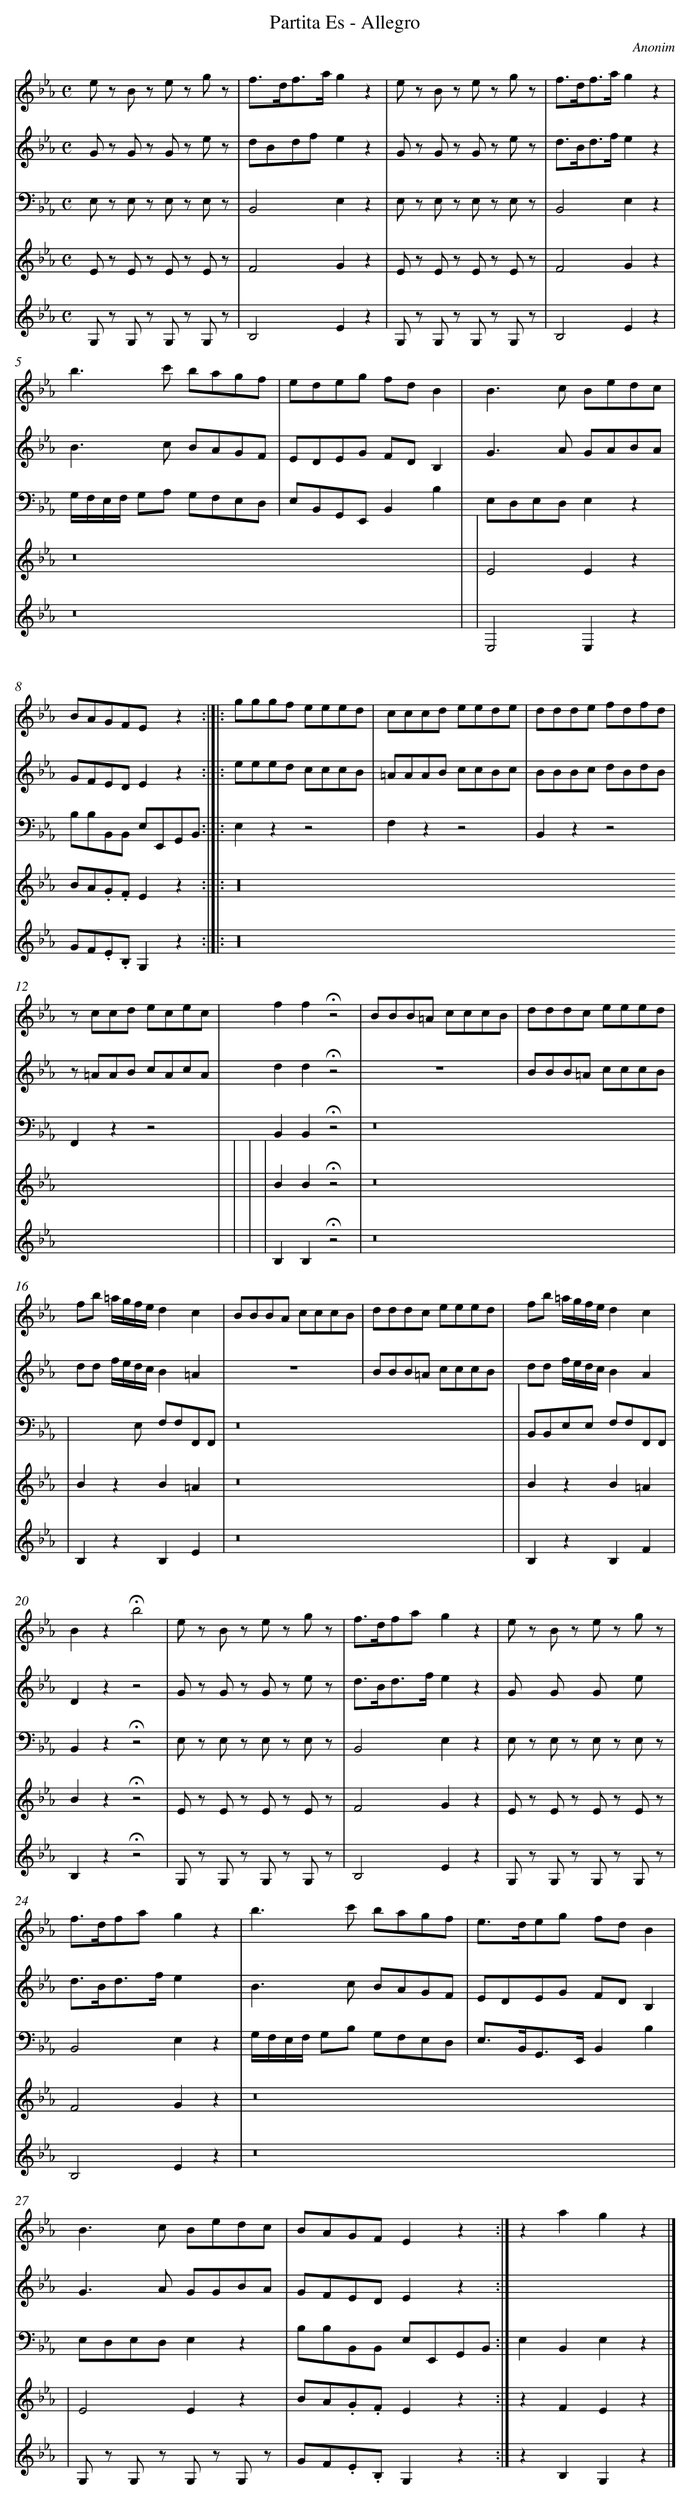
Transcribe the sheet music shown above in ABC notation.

X:1
T: Partita Es - Allegro
C: Anonim
L: 1/8
M: C
V: 1 clef=treble
V: 2 clef=treble
V: 3 clef=treble
V: 4 clef=treble
V: 5 clef=bass
V: 6 clef=treble
V: 7 clef=treble
K: Eb
[V:1] x8 |
[V:2] x8 |
[V:3] e z B z e z g z |
[V:4] G z G z G z e z |
[V:5] E, z E, z E, z E, z |
[V:6] E z E z E z E z |
[V:7] G, z G, z G, z G, z |
[V:1] x8 |
[V:2] x8 |
[V:3] f>df>ag2z2 |
[V:4] dBdfe2z2 |
[V:5] B,,4E,2z2 |
[V:6] F4G2z2 |
[V:7] B,4E2z2 |
[V:1] x8 |
[V:2] x8 |
[V:3] e z B z e z g z |
[V:4] G z G z G z e z |
[V:5] E, z E, z E, z E, z |
[V:6] E z E z E z E z |
[V:7] G, z G, z G, z G, z |
[V:1] x8 |
[V:2] x8 |
[V:3] f>df>ag2z2 |
[V:4] d>Bd>fe2z2 |
[V:5] B,,4E,2z2 |
[V:6] F4G2z2 |
[V:7] B,4E2z2 |
[V:1] x8 |
[V:2] x8 |
[V:3] b2>c'2 bagf |
[V:4] B2>c2 BAGF |
[V:5] G,/F,/E,/F,/ G,A, G,F,E,D, |
[V:6] z16 |
[V:7] z16 |
[V:1] x8 |
[V:2] x8 |
[V:3] edeg fdB2 |
[V:4] EDEG FDB,2 |
[V:5] E,B,,G,,E,,B,,2B,2 |
[V:6]  |
[V:7]  |
[V:1] x8 |
[V:2] x8 |
[V:3] B2>c2 Bedc |
[V:4] G2>A2 GABA |
[V:5] E,D,E,D,E,2z2 |
[V:6] E4E2z2 |
[V:7] E,4E,2z2 |
[V:1] x8 :|]|:
[V:2] x8 :|]|:
[V:3] BAGFE xz2 :|]|:
[V:4] GFEDE2z2 :|]|:
[V:5] B,B,B,,B,, E,E,,G,,B,, :|]|:
[V:6] BA.G.FE2z2 :|]|:
[V:7] GF.E.B,G,2z2 :|]|:
[V:1] x8 |
[V:2] x8 |
[V:3] gggf eeed |
[V:4] eeed cccB |
[V:5] E,2z2z4 |
[V:6] z32 |
[V:7] z32 |
[V:1] x8 |
[V:2] x8 |
[V:3] cccd eede |
[V:4] =AAAB ccBc |
[V:5] F,2z2z4 |
[V:6]  |
[V:7]  |
[V:1] x8 |
[V:2] x8 |
[V:3] ddde fdfd |
[V:4] BBBc dBdB |
[V:5] B,,2z2z4 |
[V:6]  |
[V:7]  |
[V:1] x8 |
[V:2] x8 |
[V:3] z ccd ecec |
[V:4] z =AAB cAcA |
[V:5] F,,2z2z4 |
[V:6]  |
[V:7]  |
[V:1] x8 |
[V:2] x8 |
[V:3] f2f2!fermata!z4 |
[V:4] d2d2!fermata!z4 |
[V:5] B,,2B,,2!fermata!z4 |
[V:6] B2B2!fermata!z4 |
[V:7] B,2B,2!fermata!z4 |
[V:1] x8 |
[V:2] x8 |
[V:3] BBB=A cccB |
[V:4] z8 |
[V:5] z16 |
[V:6] z16 |
[V:7] z16 |
[V:1] x8 |
[V:2] x8 |
[V:3] dddc eeed |
[V:4] BBB=A cccB |
[V:5]  |
[V:6]  |
[V:7]  |
[V:1] x8 |
[V:2] x8 |
[V:3] fb =a/g/f/e/d2c2 |
[V:4] dd f/e/d/c/B2=A2 |
[V:5] x2x E, F,F,F,,F,, |
[V:6] B2z2B2=A2 |
[V:7] B,2z2B,2E2 |
[V:1] x8 |
[V:2] x8 |
[V:3] BBBA cccB |
[V:4] z8 |
[V:5] z16 |
[V:6] z16 |
[V:7] z16 |
[V:1] x8 |
[V:2] x8 |
[V:3] dddc eeed |
[V:4] BBB=A cccB |
[V:5]  |
[V:6]  |
[V:7]  |
[V:1] x8 |
[V:2] x8 |
[V:3] fb =a/g/f/e/d2c2 |
[V:4] dd f/e/d/c/B2A2 |
[V:5] B,,B,,E,E, F,F,F,,F,, |
[V:6] B2z2B2=A2 |
[V:7] B,2z2B,2F2 |
[V:1] x8 |
[V:2] x8 |
[V:3] B2z2!fermata!b4 |
[V:4] D2z2z4 |
[V:5] B,,2z2!fermata!z4 |
[V:6] B2z2!fermata!z4 |
[V:7] B,2z2!fermata!z4 |
[V:1] x8 |
[V:2] x8 |
[V:3] e z B z e z g z |
[V:4] G z G z G z e z |
[V:5] E, z E, z E, z E, z |
[V:6] E z E z E z E z |
[V:7] G, z G, z G, z G, z |
[V:1] x8 |
[V:2] x8 |
[V:3] f>dfag2z2 |
[V:4] d>Bd>fe2z2 |
[V:5] B,,4E,2z2 |
[V:6] F4G2z2 |
[V:7] B,4E2z2 |
[V:1] x8 |
[V:2] x8 |
[V:3] e z B z e z g z |
[V:4] G x G x G x e x |
[V:5] E, z E, z E, z E, z |
[V:6] E z E z E z E z |
[V:7] G, z G, z G, z G, z |
[V:1] x8 |
[V:2] x8 |
[V:3] f>dfag2z2 |
[V:4] d>Bd>fe2x2 |
[V:5] B,,4E,2z2 |
[V:6] F4G2z2 |
[V:7] B,4E2z2 |
[V:1] x8 |
[V:2] x8 |
[V:3] b2>c'2 bagf |
[V:4] B2>c2 BAGF |
[V:5] G,/F,/E,/F,/ G,B, G,F,E,D, |
[V:6] z16 |
[V:7] z16 |
[V:1] x8 |
[V:2] x8 |
[V:3] e>deg fdB2 |
[V:4] EDEG FDB,2 |
[V:5] E,>B,,G,,>E,,B,,2B,2 |
[V:6]  |
[V:7]  |
[V:1] x8 |
[V:2] x8 |
[V:3] B2>c2 Bedc |
[V:4] G2>A2 GGBA |
[V:5] E,D,E,D,E,2z2 |
[V:6] E4E2z2 |
[V:7] G, z G, z G, z G, z |
[V:1] x8 :|]
[V:2] x8 :|]
[V:3] BAGFE2z2 :|]
[V:4] GFEDE2z2 :|]
[V:5] B,B,B,,B,, E,E,,G,,B,, :|]
[V:6] BA.G.FE2z2 :|]
[V:7] GF.E.B,G,2z2 :|]
[V:1] x8 |]
[V:2] x8 |]
[V:3] z2a2g2z2 |]
[V:4] x8 |]
[V:5] E,2B,,2E,2z2 |]
[V:6] z2F2E2z2 |]
[V:7] z2B,2G,2z2 |]
